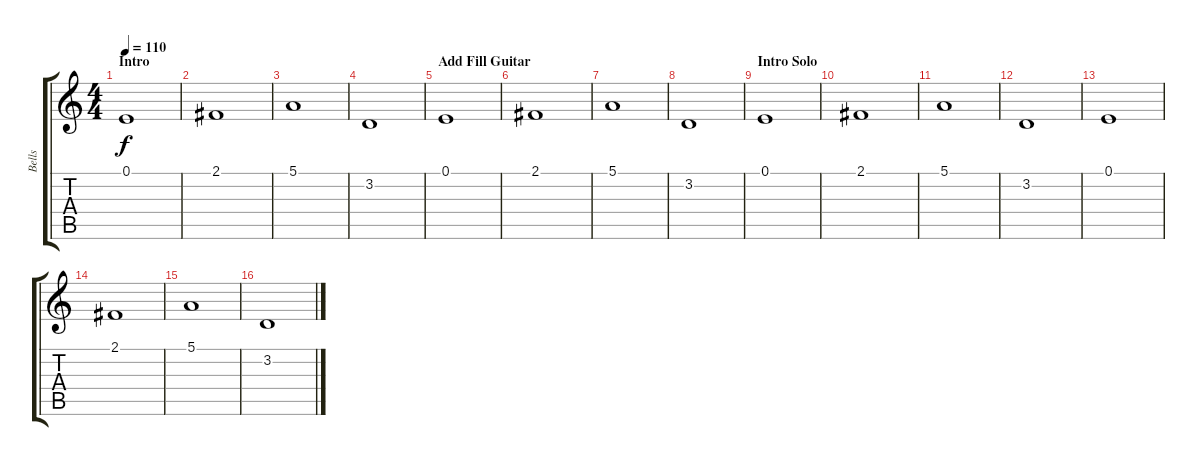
\track ("Bells" "Bells") {instrument tubularbells}
\staff {score tabs}
\tuning (E4 B3 G3 D3 A2 E2) {hide}
\ts (4 4)
\section ("" "Intro")
\tempo 110
\clef g2
\ks c
0.1.1{dy f instrument tubularbells} |
2.1.1 |
5.1.1 |
3.2.1 |
\section ("" "Add Fill Guitar")
0.1.1 |
2.1.1 |
5.1.1 |
3.2.1 |
\section ("" "Intro Solo")
0.1.1 |
2.1.1 |
5.1.1 |
3.2.1 |
0.1.1 |
2.1.1 |
5.1.1 |
3.2.1
